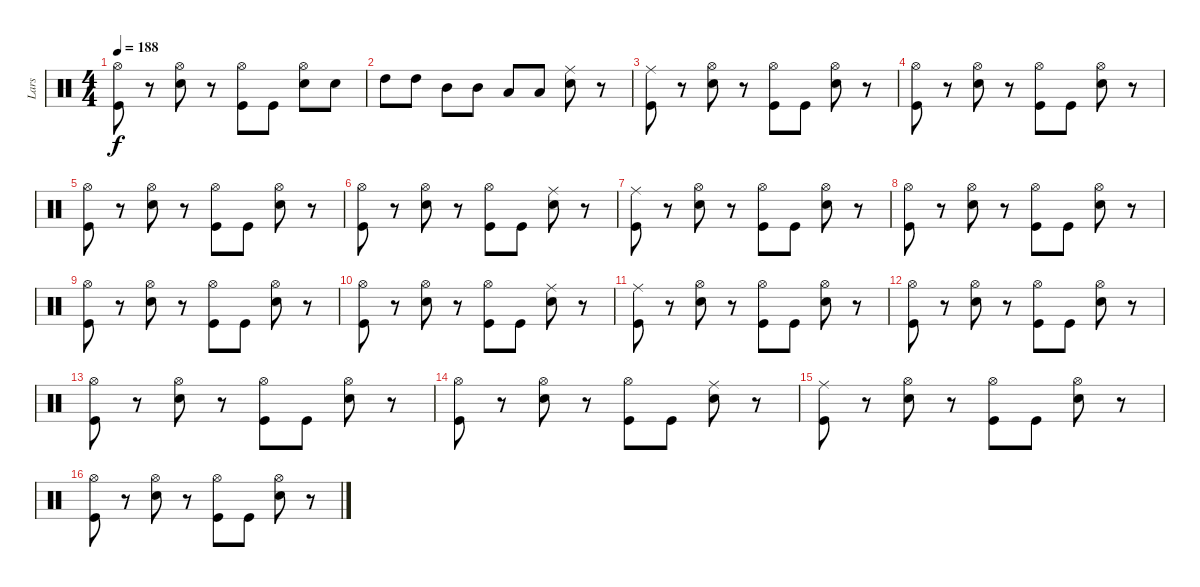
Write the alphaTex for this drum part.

\track ("Lars" "Lars") {instrument percussion}
\staff {score}
\articulation defaults
\ts (4 4)
\tempo 188
\clef neutral
\ks c
("Hi-Hat (open)" "Kick (hit)").8{dy f} r.8 ("Hi-Hat (open)" "Snare (hit) 2").8 r.8 ("Hi-Hat (open)" "Kick (hit)").8 "Kick (hit)".8 ("Hi-Hat (open)" "Snare (hit) 2").8 "Snare (hit) 2".8 |
"High Tom (hit)".8 "High Tom (hit)".8 "Mid Tom (hit)".8 "Mid Tom (hit)".8 "Low Tom (hit)".8 "Low Tom (hit)".8 ("Ride (middle)" "Snare (hit) 2").8 r.8 |
("Ride (middle)" "Kick (hit)").8 r.8 ("Hi-Hat (open)" "Snare (hit) 2").8 r.8 ("Hi-Hat (open)" "Kick (hit)").8 "Kick (hit)".8 ("Hi-Hat (open)" "Snare (hit) 2").8 r.8 |
("Hi-Hat (open)" "Kick (hit)").8 r.8 ("Hi-Hat (open)" "Snare (hit) 2").8 r.8 ("Hi-Hat (open)" "Kick (hit)").8 "Kick (hit)".8 ("Hi-Hat (open)" "Snare (hit) 2").8 r.8 |
("Hi-Hat (open)" "Kick (hit)").8 r.8 ("Hi-Hat (open)" "Snare (hit) 2").8 r.8 ("Hi-Hat (open)" "Kick (hit)").8 "Kick (hit)".8 ("Hi-Hat (open)" "Snare (hit) 2").8 r.8 |
("Hi-Hat (open)" "Kick (hit)").8 r.8 ("Hi-Hat (open)" "Snare (hit) 2").8 r.8 ("Hi-Hat (open)" "Kick (hit)").8 "Kick (hit)".8 ("Ride (middle)" "Snare (hit) 2").8 r.8 |
("Ride (middle)" "Kick (hit)").8 r.8 ("Hi-Hat (open)" "Snare (hit) 2").8 r.8 ("Hi-Hat (open)" "Kick (hit)").8 "Kick (hit)".8 ("Hi-Hat (open)" "Snare (hit) 2").8 r.8 |
("Hi-Hat (open)" "Kick (hit)").8 r.8 ("Hi-Hat (open)" "Snare (hit) 2").8 r.8 ("Hi-Hat (open)" "Kick (hit)").8 "Kick (hit)".8 ("Hi-Hat (open)" "Snare (hit) 2").8 r.8 |
("Hi-Hat (open)" "Kick (hit)").8 r.8 ("Hi-Hat (open)" "Snare (hit) 2").8 r.8 ("Hi-Hat (open)" "Kick (hit)").8 "Kick (hit)".8 ("Hi-Hat (open)" "Snare (hit) 2").8 r.8 |
("Hi-Hat (open)" "Kick (hit)").8 r.8 ("Hi-Hat (open)" "Snare (hit) 2").8 r.8 ("Hi-Hat (open)" "Kick (hit)").8 "Kick (hit)".8 ("Ride (middle)" "Snare (hit) 2").8 r.8 |
("Ride (middle)" "Kick (hit)").8 r.8 ("Hi-Hat (open)" "Snare (hit) 2").8 r.8 ("Hi-Hat (open)" "Kick (hit)").8 "Kick (hit)".8 ("Hi-Hat (open)" "Snare (hit) 2").8 r.8 |
("Hi-Hat (open)" "Kick (hit)").8 r.8 ("Hi-Hat (open)" "Snare (hit) 2").8 r.8 ("Hi-Hat (open)" "Kick (hit)").8 "Kick (hit)".8 ("Hi-Hat (open)" "Snare (hit) 2").8 r.8 |
("Hi-Hat (open)" "Kick (hit)").8 r.8 ("Hi-Hat (open)" "Snare (hit) 2").8 r.8 ("Hi-Hat (open)" "Kick (hit)").8 "Kick (hit)".8 ("Hi-Hat (open)" "Snare (hit) 2").8 r.8 |
("Hi-Hat (open)" "Kick (hit)").8 r.8 ("Hi-Hat (open)" "Snare (hit) 2").8 r.8 ("Hi-Hat (open)" "Kick (hit)").8 "Kick (hit)".8 ("Ride (middle)" "Snare (hit) 2").8 r.8 |
("Ride (middle)" "Kick (hit)").8 r.8 ("Hi-Hat (open)" "Snare (hit) 2").8 r.8 ("Hi-Hat (open)" "Kick (hit)").8 "Kick (hit)".8 ("Hi-Hat (open)" "Snare (hit) 2").8 r.8 |
("Hi-Hat (open)" "Kick (hit)").8 r.8 ("Hi-Hat (open)" "Snare (hit) 2").8 r.8 ("Hi-Hat (open)" "Kick (hit)").8 "Kick (hit)".8 ("Hi-Hat (open)" "Snare (hit) 2").8 r.8
